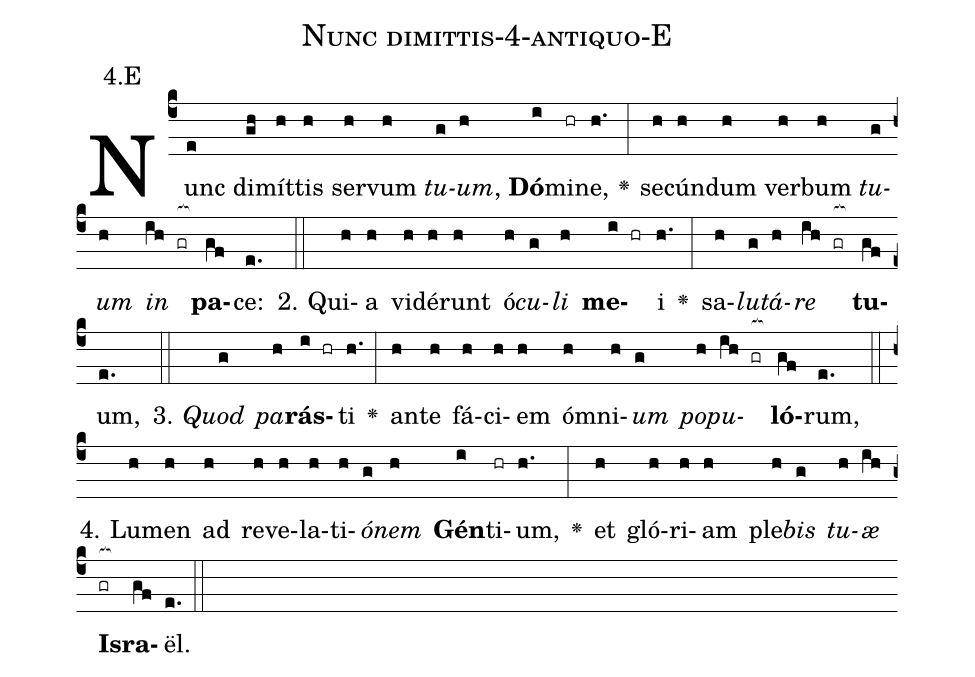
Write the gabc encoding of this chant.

name: Nunc dimittis-4-antiquo-E;
annotation: 4.E;
%%
(c4)Nunc(e) di(gh)mít(h)tis(h) ser(h)vum(h) <i>tu</i>(g)<i>um</i>,(h) <b>Dó</b>(i)mi(hr)ne,(h.) <v>\greheightstar</v>(:) se(h)cún(h)dum(h) ver(h)bum(h) <i>tu</i>(g)<i>um</i>(h) <i>in</i>(ih gr[ocb:1{]) <b>pa</b>(gf[ocb:0}])ce:(e.) (::)
2. Qui(h)a(h) vi(h)dé(h)runt(h) ó(h)<i>cu</i>(g)<i>li</i>(h) <b>me</b>(i hr)i(h.) <v>\greheightstar</v>(:) sa(h)<i>lu</i>(g)<i>tá</i>(h)<i>re</i>(ih gr[ocb:1{]) <b>tu</b>(gf[ocb:0}])um,(e.) (::)
3. <i>Quod</i>(g) <i>pa</i>(h)<b>rás</b>(i hr)ti(h.) <v>\greheightstar</v>(:) an(h)te(h) fá(h)ci(h)em(h) óm(h)ni(h)<i>um</i>(g) <i>po</i>(h)<i>pu</i>(ih gr[ocb:1{])<b>ló</b>(gf[ocb:0}])rum,(e.) (::)
4. Lu(h)men(h) ad(h) re(h)ve(h)la(h)ti(h)<i>ó</i>(g)<i>nem</i>(h) <b>Gén</b>(i)ti(hr)um,(h.) <v>\greheightstar</v>(:) et(h) gló(h)ri(h)am(h) ple(h)<i>bis</i>(g) <i>tu</i>(h)<i>æ</i>(ih) <b>Is</b>(gr[ocb:1{])<b>ra</b>(gf[ocb:0}])ël.(e.) (::)
